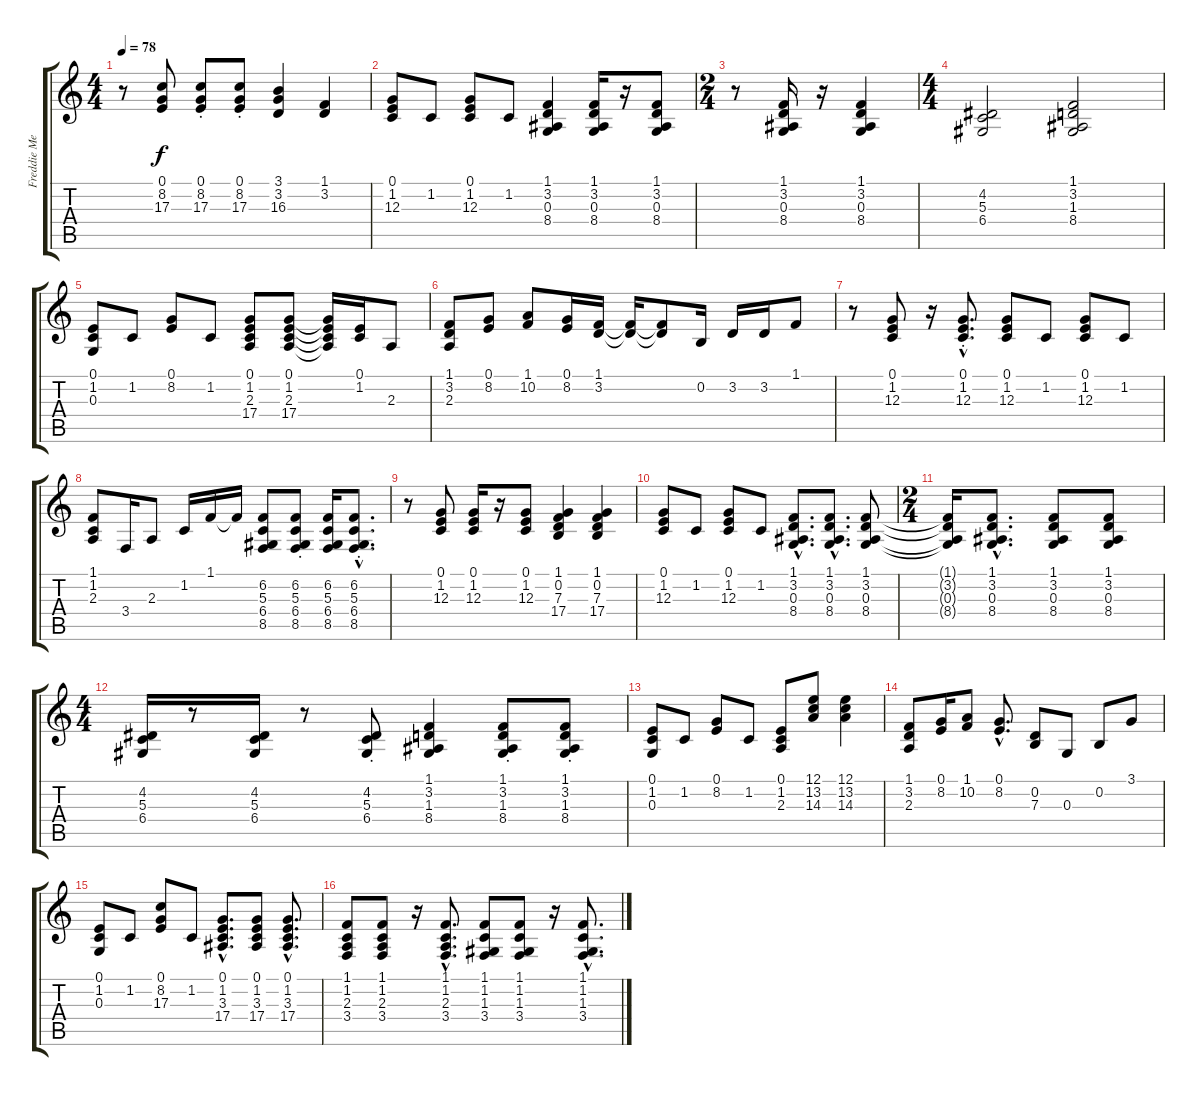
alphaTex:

\track ("Freddie Mercury - Piano RH" "Freddie Me") {instrument acousticgrandpiano}
\staff {score tabs}
\tuning (E4 B3 G3 D3 A2 E2) {hide}
\ts (4 4)
\tempo 78
\clef g2
\ks c
r.8{dy f} (0.1 8.2 17.3).8 (0.1{st} 8.2{st} 17.3{st}).8 (0.1{st} 8.2{st} 17.3{st}).8 (3.1 3.2 16.3).4 (1.1 3.2).4 |
(0.1 1.2 12.3).8 1.2.8 (0.1 1.2 12.3).8 1.2.8 (1.1 3.2 0.3 8.4).4 (1.1 3.2 0.3 8.4).16 r.16 (1.1 3.2 0.3 8.4).8 |
\ts (2 4)
r.8 (1.1 3.2 0.3 8.4).16 r.16 (1.1 3.2 0.3 8.4).4 |
\ts (4 4)
(4.2 5.3 6.4).2 (1.1 3.2 1.3 8.4).2 |
(0.1 1.2 0.3).8 1.2.8 (0.1 8.2).8 1.2.8 (0.1 1.2 2.3 17.4).8 (0.1 1.2 2.3 17.4).8 (0.1{t} 1.2{t} 2.3{t} 17.4{t}).16 (0.1 1.2).16 2.3.8 |
(1.1 3.2 2.3).8 (0.1 8.2).8 (1.1 10.2).8 (0.1 8.2).16 (1.1 3.2).16 (1.1{t} 3.2{t}).16 (1.1{t} 3.2{t}).8 0.2.16 3.2.16 3.2.16 1.1.8 |
r.8 (0.1 1.2 12.3).8 r.16 (0.1{hac st} 1.2{hac st} 12.3{hac st}).8{d} (0.1 1.2 12.3).8 1.2.8 (0.1 1.2 12.3).8 1.2.8 |
(1.1 1.2 2.3).8 3.4.16 2.3.8 1.2.16 1.1.16 1.1{t}.16 (6.2 5.3 6.4 8.5).8 (6.2{st} 5.3{st} 6.4{st} 8.5{st}).8 (6.2 5.3 6.4 8.5).16 (6.2{hac st} 5.3{hac st} 6.4{hac st} 8.5{hac st}).8{d} |
r.8 (0.1 1.2 12.3).8 (0.1 1.2 12.3).16 r.16 (0.1 1.2 12.3).8 (1.1 0.2 7.3 17.4).4 (1.1 0.2 7.3 17.4).4 |
(0.1 1.2 12.3).8 1.2.8 (0.1 1.2 12.3).8 1.2.8 (1.1{hac} 3.2{hac} 0.3{hac} 8.4{hac}).8{d} (1.1{hac} 3.2{hac} 0.3{hac} 8.4{hac}).8{d} (1.1 3.2 0.3 8.4).8 |
\ts (2 4)
(1.1{t} 3.2{t} 0.3{t} 8.4{t}).16 (1.1{hac} 3.2{hac} 0.3{hac} 8.4{hac}).8{d} (1.1 3.2 0.3 8.4).8 (1.1 3.2 0.3 8.4).8 |
\ts (4 4)
(4.2 5.3 6.4).16 r.8 (4.2 5.3 6.4).16 r.8 (4.2{st} 5.3{st} 6.4{st}).8 (1.1 3.2 1.3 8.4).4 (1.1{st} 3.2{st} 1.3{st} 8.4{st}).8 (1.1{st} 3.2{st} 1.3{st} 8.4{st}).8 |
(0.1 1.2 0.3).8 1.2.8 (0.1 8.2).8 1.2.8 (0.1 1.2 2.3).8 (12.1 13.2 14.3).8 (12.1 13.2 14.3).4 |
(1.1 3.2 2.3).8 (0.1 8.2).16 (1.1 10.2).8 (0.1{hac} 8.2{hac}).8{d} (0.2 7.3).8 0.3.8 0.2.8 3.1.8 |
(0.1 1.2 0.3).8 1.2.8 (0.1 8.2 17.3).8 1.2.8 (0.1{hac} 1.2{hac} 3.3{hac} 17.4{hac}).8{d} (0.1 1.2 3.3 17.4).8 (0.1{hac} 1.2{hac} 3.3{hac} 17.4{hac}).8{d} |
(1.1 1.2 2.3 3.4).8 (1.1 1.2 2.3 3.4).8 r.16 (1.1{hac} 1.2{hac} 2.3{hac} 3.4{hac}).8{d} (1.1 1.2 1.3 3.4).8 (1.1 1.2 1.3 3.4).8 r.16 (1.1{hac} 1.2{hac} 1.3{hac} 3.4{hac}).8{d}
